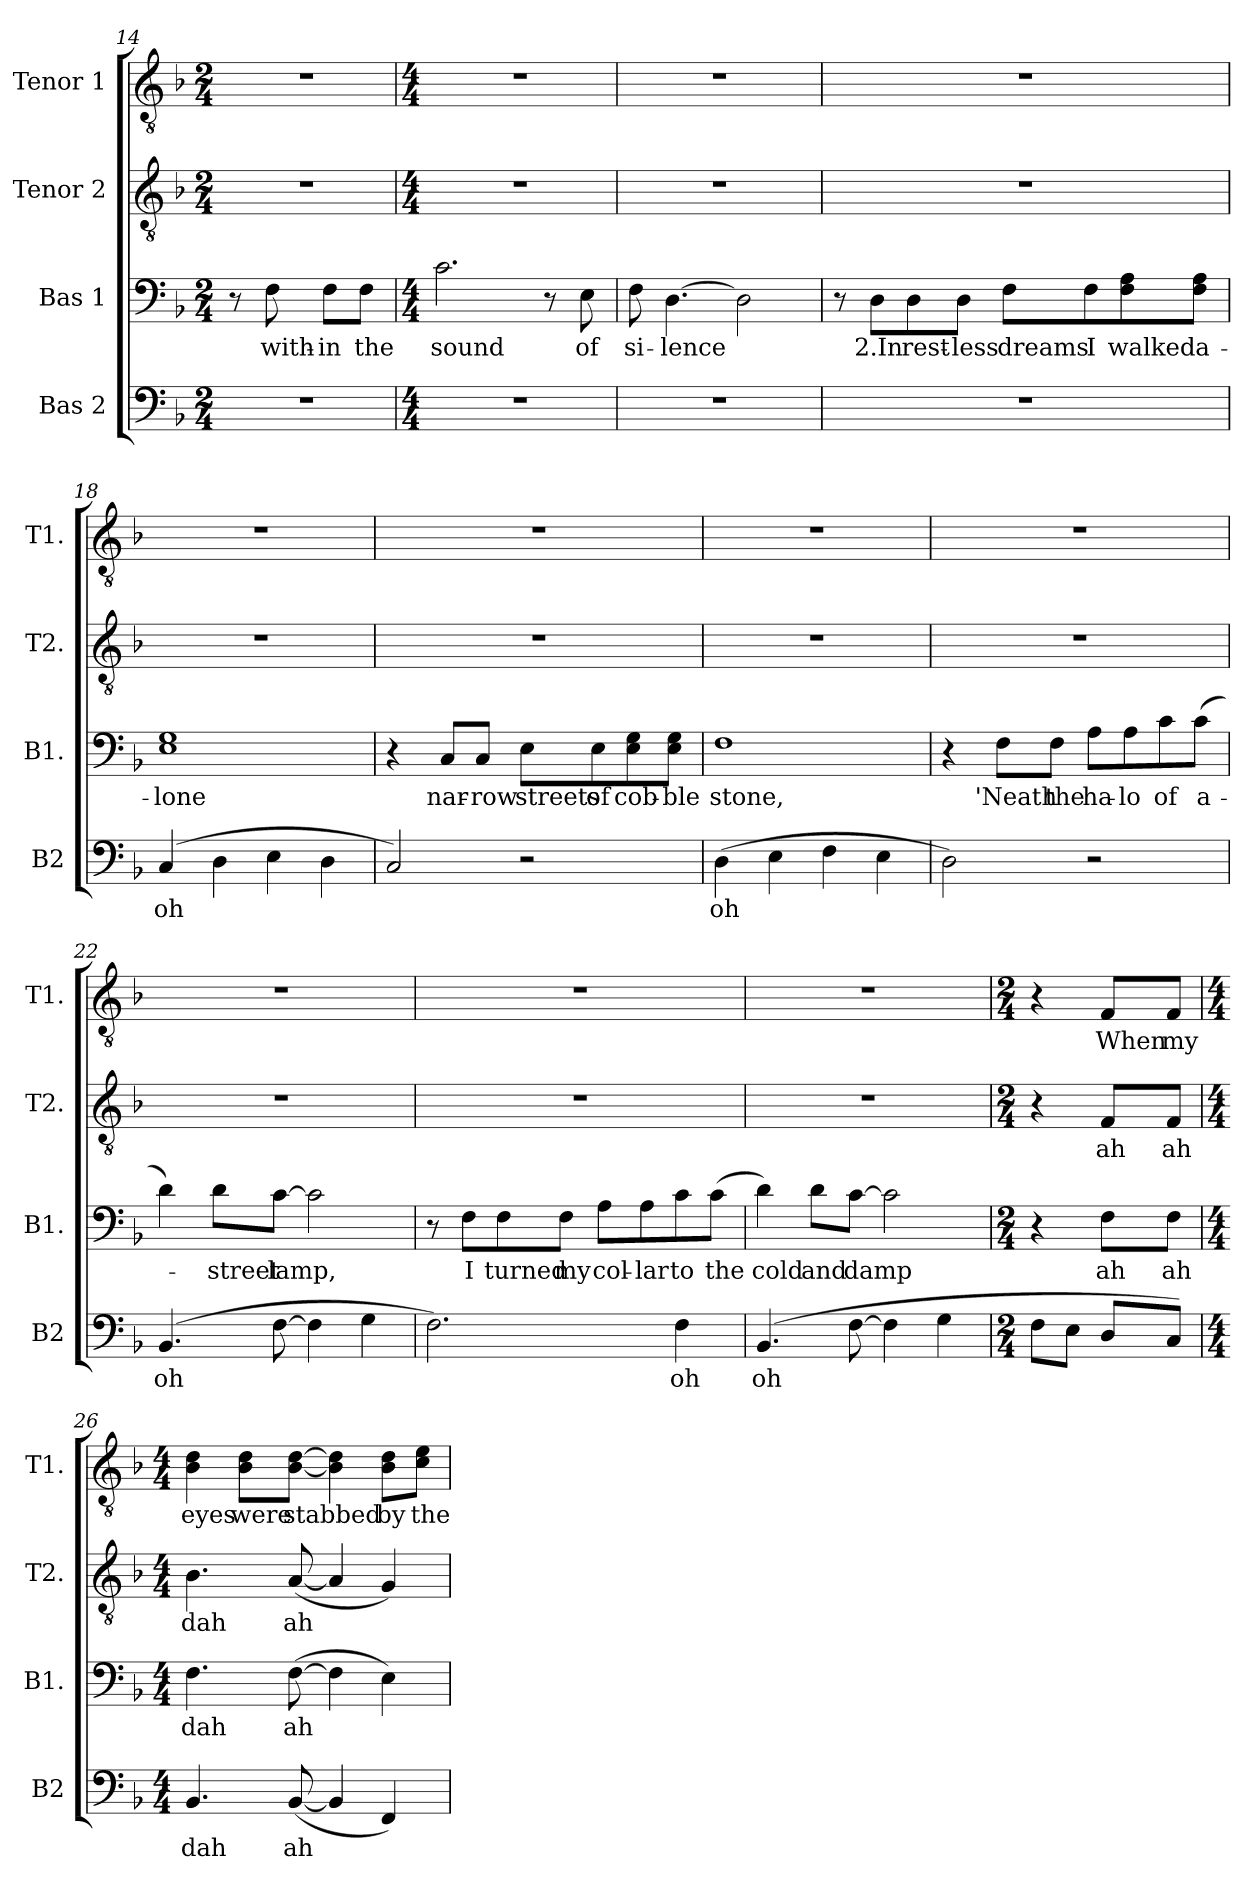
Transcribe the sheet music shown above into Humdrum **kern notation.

**kern	**text	**kern	**text	**kern	**text	**kern	**text
*part4	*part4	*part3	*part3	*part2	*part2	*part1	*part1
*staff4	*staff4	*staff3	*staff3	*staff2	*staff2	*staff1	*staff1
*I"Bas 2	*	*I"Bas 1	*	*I"Tenor 2	*	*I"Tenor 1	*
*I'B2	*	*I'B1.	*	*I'T2.	*	*I'T1.	*
*clefF4	*	*clefF4	*	*clefGv2	*	*clefGv2	*
*k[b-]	*	*k[b-]	*	*k[b-]	*	*k[b-]	*
*M2/4	*	*M2/4	*	*M2/4	*	*M2/4	*
=14	=14	=14	=14	=14	=14	=14	=14
2r	.	8r	.	2r	.	2r	.
!	!	!	!LO:LY:b	!	!	!	!
.	.	8F\	with-	.	.	.	.
!	!	!	!LO:LY:b	!	!	!	!
.	.	8F\L	-in	.	.	.	.
!	!	!	!LO:LY:b	!	!	!	!
.	.	8F\J	the	.	.	.	.
=15	=15	=15	=15	=15	=15	=15	=15
*M4/4	*	*M4/4	*	*M4/4	*	*M4/4	*
!	!	!	!LO:LY:b	!	!	!	!
1r	.	2.c\	sound	1r	.	1r	.
.	.	8r	.	.	.	.	.
!	!	!	!LO:LY:b	!	!	!	!
.	.	8E\	of	.	.	.	.
=16	=16	=16	=16	=16	=16	=16	=16
!	!	!	!LO:LY:b	!	!	!	!
1r	.	8F\	-si-	1r	.	1r	.
!	!	!	!LO:LY:b	!	!	!	!
.	.	[4.D\	lence	.	.	.	.
.	.	2D\]	.	.	.	.	.
!!LO:LB:g=z
=17	=17	=17	=17	=17	=17	=17	=17
1r	.	8r	.	1r	.	1r	.
!	!	!	!LO:LY:b	!	!	!	!
.	.	8D\L	2.In	.	.	.	.
!	!	!	!LO:LY:b	!	!	!	!
.	.	8D\	rest-	.	.	.	.
!	!	!	!LO:LY:b	!	!	!	!
.	.	8D\J	-less	.	.	.	.
!	!	!	!LO:LY:b	!	!	!	!
.	.	8F\L	dreams	.	.	.	.
!	!	!	!LO:LY:b	!	!	!	!
.	.	8F\	I	.	.	.	.
!	!	!	!LO:LY:b	!	!	!	!
.	.	8F\ 8A\	walked	.	.	.	.
!	!	!	!LO:LY:b	!	!	!	!
.	.	8F\ 8A\J	a-	.	.	.	.
=18	=18	=18	=18	=18	=18	=18	=18
!	!LO:LY:b	!	!LO:LY:b	!	!	!	!
(4C/	oh	1E 1G	-lone	1r	.	1r	.
4D\	.	.	.	.	.	.	.
4E\	.	.	.	.	.	.	.
4D\	.	.	.	.	.	.	.
=19	=19	=19	=19	=19	=19	=19	=19
2C/)	.	4r	.	1r	.	1r	.
!	!	!	!LO:LY:b	!	!	!	!
.	.	8C/L	-nar-	.	.	.	.
!	!	!	!LO:LY:b	!	!	!	!
.	.	8C/J	-row	.	.	.	.
!	!	!	!LO:LY:b	!	!	!	!
2r	.	8E\L	streets	.	.	.	.
!	!	!	!LO:LY:b	!	!	!	!
.	.	8E\	of	.	.	.	.
!	!	!	!LO:LY:b	!	!	!	!
.	.	8E\ 8G\	cob-	.	.	.	.
!	!	!	!LO:LY:b	!	!	!	!
.	.	8E\ 8G\J	-ble	.	.	.	.
!!LO:PB:g=z
=20	=20	=20	=20	=20	=20	=20	=20
!	!LO:LY:b	!	!LO:LY:b	!	!	!	!
(4D\	oh	1F	stone,	1r	.	1r	.
4E\	.	.	.	.	.	.	.
4F\	.	.	.	.	.	.	.
4E\	.	.	.	.	.	.	.
=21	=21	=21	=21	=21	=21	=21	=21
2D\)	.	4r	.	1r	.	1r	.
!	!	!	!LO:LY:b	!	!	!	!
.	.	8F\L	'Neath	.	.	.	.
!	!	!	!LO:LY:b	!	!	!	!
.	.	8F\J	the	.	.	.	.
!	!	!	!LO:LY:b	!	!	!	!
2r	.	8A\L	ha-	.	.	.	.
!	!	!	!LO:LY:b	!	!	!	!
.	.	8A\	-lo	.	.	.	.
!	!	!	!LO:LY:b	!	!	!	!
.	.	8c\	of	.	.	.	.
!	!	!	!LO:LY:b	!	!	!	!
.	.	(8c\J	a-	.	.	.	.
=22	=22	=22	=22	=22	=22	=22	=22
!	!LO:LY:b	!	!	!	!	!	!
(4.BB-/	oh	4d\)	.	1r	.	1r	.
!	!	!	!LO:LY:b	!	!	!	!
.	.	8d\L	-street	.	.	.	.
!	!	!	!LO:LY:b	!	!	!	!
[8F\	.	[8c\J	lamp,	.	.	.	.
4F\]	.	2c\]	.	.	.	.	.
4G\	.	.	.	.	.	.	.
!!LO:LB:g=z
=23	=23	=23	=23	=23	=23	=23	=23
2.F\)	.	8r	.	1r	.	1r	.
!	!	!	!LO:LY:b	!	!	!	!
.	.	8F\L	I	.	.	.	.
!	!	!	!LO:LY:b	!	!	!	!
.	.	8F\	turned	.	.	.	.
!	!	!	!LO:LY:b	!	!	!	!
.	.	8F\J	my	.	.	.	.
!	!	!	!LO:LY:b	!	!	!	!
.	.	8A\L	col-	.	.	.	.
!	!	!	!LO:LY:b	!	!	!	!
.	.	8A\	-lar	.	.	.	.
!	!LO:LY:b	!	!LO:LY:b	!	!	!	!
4F\	oh	8c\	to	.	.	.	.
!	!	!	!LO:LY:b	!	!	!	!
.	.	(8c\J	the	.	.	.	.
=24	=24	=24	=24	=24	=24	=24	=24
!	!LO:LY:b	!	!LO:LY:b	!	!	!	!
(4.BB-/	oh	4d\)	cold	1r	.	1r	.
!	!	!	!LO:LY:b	!	!	!	!
.	.	8d\L	and	.	.	.	.
!	!	!	!LO:LY:b	!	!	!	!
[8F\	.	[8c\J	damp	.	.	.	.
4F\]	.	2c\]	.	.	.	.	.
4G\	.	.	.	.	.	.	.
=25	=25	=25	=25	=25	=25	=25	=25
*M2/4	*	*M2/4	*	*M2/4	*	*M2/4	*
8F\L	.	4r	.	4r	.	4r	.
8E\J	.	.	.	.	.	.	.
!	!	!	!LO:LY:b	!	!LO:LY:b	!	!LO:LY:b
8D/L	.	8F\L	ah	8F/L	ah	8F/L	When
!	!	!	!LO:LY:b	!	!LO:LY:b	!	!LO:LY:b
8C/J)	.	8F\J	ah	8F/J	ah	8F/J	my
!!LO:LB:g=z
=26	=26	=26	=26	=26	=26	=26	=26
*M4/4	*	*M4/4	*	*M4/4	*	*M4/4	*
!	!LO:LY:b	!	!LO:LY:b	!	!LO:LY:b	!	!LO:LY:b
4.BB-/	dah	4.F\	dah	4.B-\	dah	4B-\ 4d\	eyes
!	!	!	!	!	!	!	!LO:LY:b
.	.	.	.	.	.	8B-\ 8d\L	were
!	!LO:LY:b	!	!LO:LY:b	!	!LO:LY:b	!	!LO:LY:b
([8BB-/	ah	([8F\	ah	([8A/	ah	[8B-\ [8d\J	-stabbed
4BB-/]	.	4F\]	.	4A/]	.	4B-\] 4d\]	.
!	!	!	!	!	!	!	!LO:LY:b
4FF/)	.	4E\)	.	4G/)	.	8B-\ 8d\L	by
!	!	!	!	!	!	!	!LO:LY:b
.	.	.	.	.	.	8c\ 8e\J	the
=	=	=	=	=	=	=	=
*-	*-	*-	*-	*-	*-	*-	*-
